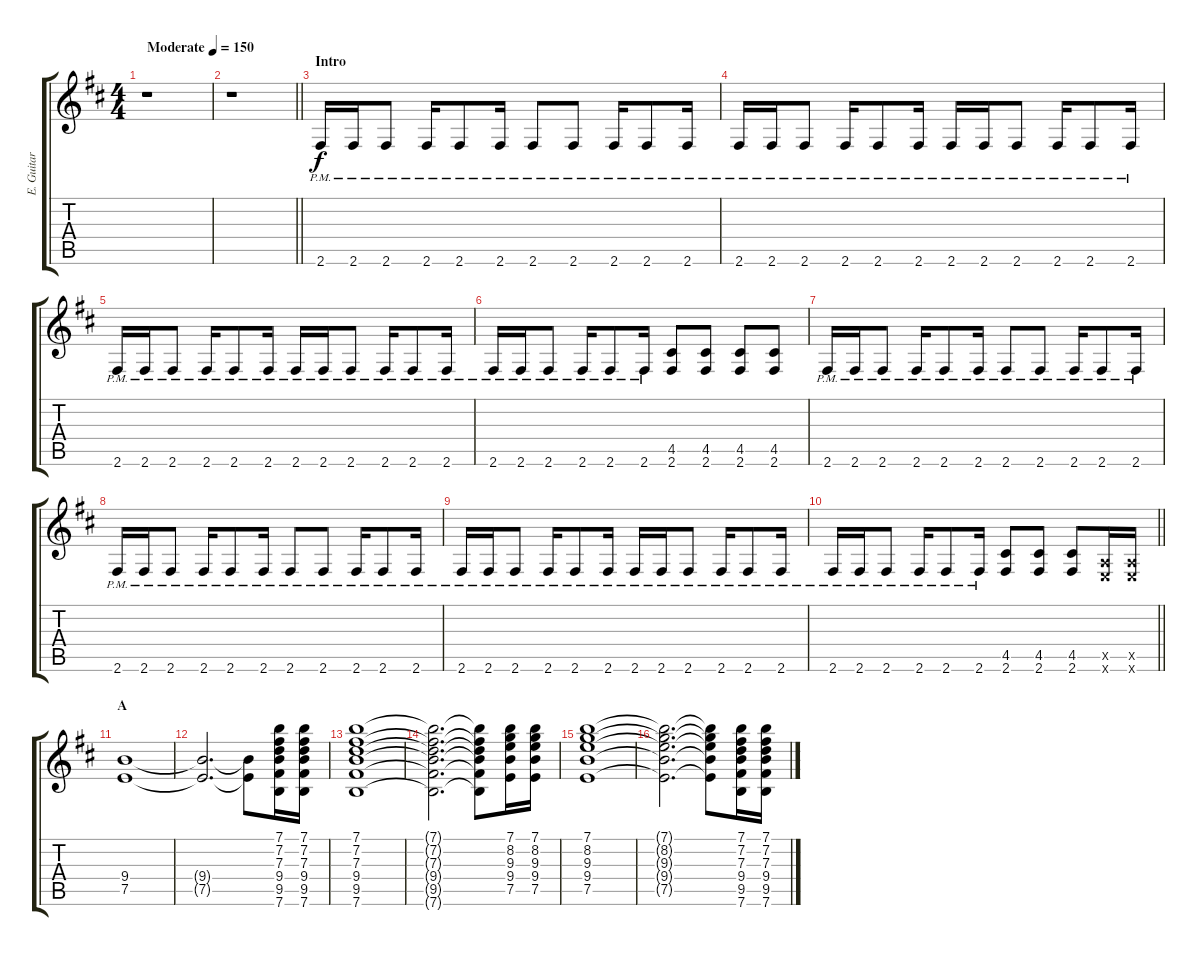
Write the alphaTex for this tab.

\track ("E. Guitar I" "E. Guitar ") {instrument overdrivenguitar}
\staff {score tabs}
\tuning (E4 B3 G3 D3 A2 E2) {hide}
\ts (4 4)
\tempo (150 "Moderate")
\clef g2
\ks d
r.1{dy f instrument overdrivenguitar} |
\barLineRight lightlight
r.1 |
\section ("" "Intro")
2.6{pm}.16 2.6{pm}.16 2.6{pm}.8 2.6{pm}.16 2.6{pm}.8 2.6{pm}.16 2.6{pm}.8 2.6{pm}.8 2.6{pm}.16 2.6{pm}.8 2.6{pm}.16 |
2.6{pm}.16 2.6{pm}.16 2.6{pm}.8 2.6{pm}.16 2.6{pm}.8 2.6{pm}.16 2.6{pm}.16 2.6{pm}.16 2.6{pm}.8 2.6{pm}.16 2.6{pm}.8 2.6{pm}.16 |
2.6{pm}.16 2.6{pm}.16 2.6{pm}.8 2.6{pm}.16 2.6{pm}.8 2.6{pm}.16 2.6{pm}.16 2.6{pm}.16 2.6{pm}.8 2.6{pm}.16 2.6{pm}.8 2.6{pm}.16 |
2.6{pm}.16 2.6{pm}.16 2.6{pm}.8 2.6{pm}.16 2.6{pm}.8 2.6{pm}.16 (4.5 2.6).8 (4.5 2.6).8 (4.5 2.6).8 (4.5 2.6).8 |
2.6{pm}.16 2.6{pm}.16 2.6{pm}.8 2.6{pm}.16 2.6{pm}.8 2.6{pm}.16 2.6{pm}.8 2.6{pm}.8 2.6{pm}.16 2.6{pm}.8 2.6{pm}.16 |
2.6{pm}.16 2.6{pm}.16 2.6{pm}.8 2.6{pm}.16 2.6{pm}.8 2.6{pm}.16 2.6{pm}.8 2.6{pm}.8 2.6{pm}.16 2.6{pm}.8 2.6{pm}.16 |
2.6{pm}.16 2.6{pm}.16 2.6{pm}.8 2.6{pm}.16 2.6{pm}.8 2.6{pm}.16 2.6{pm}.16 2.6{pm}.16 2.6{pm}.8 2.6{pm}.16 2.6{pm}.8 2.6{pm}.16 |
\barLineRight lightlight
2.6{pm}.16 2.6{pm}.16 2.6{pm}.8 2.6{pm}.16 2.6{pm}.8 2.6{pm}.16 (4.5 2.6).8 (4.5 2.6).8 (4.5 2.6).8 (0.5{x} 0.6{x}).16 (0.5{x} 0.6{x}).16 |
\section ("" "A")
(9.4 7.5).1 |
(9.4{t} 7.5{t}).2{d} (9.4{t} 7.5{t}).8 (7.1 7.2 7.3 9.4 9.5 7.6).16 (7.1 7.2 7.3 9.4 9.5 7.6).16 |
(7.1 7.2 7.3 9.4 9.5 7.6).1 |
(7.1{t} 7.2{t} 7.3{t} 9.4{t} 9.5{t} 7.6{t}).2{d} (7.1{t} 7.2{t} 7.3{t} 9.4{t} 9.5{t} 7.6{t}).8 (7.1 8.2 9.3 9.4 7.5).16 (7.1 8.2 9.3 9.4 7.5).16 |
(7.1 8.2 9.3 9.4 7.5).1 |
(7.1{t} 8.2{t} 9.3{t} 9.4{t} 7.5{t}).2{d} (7.1{t} 8.2{t} 9.3{t} 9.4{t} 7.5{t}).8 (7.1 7.2 7.3 9.4 9.5 7.6).16 (7.1 7.2 7.3 9.4 9.5 7.6).16
